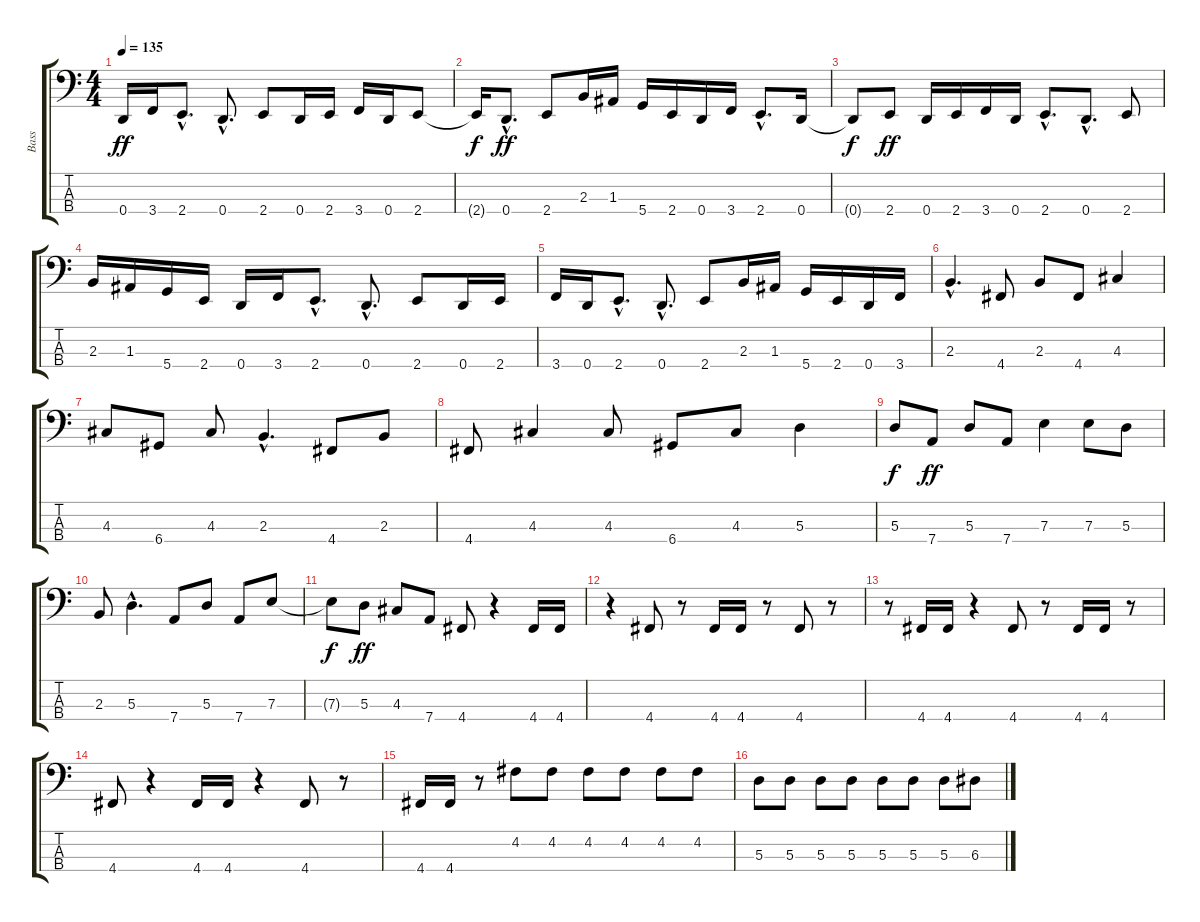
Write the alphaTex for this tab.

\track ("Bass" "Bass") {instrument electricbasspick}
\staff {score tabs}
\tuning (G2 D2 A1 D1) {hide}
\ts (4 4)
\tempo 135
\clef f4
\ks c
0.4.16{dy ff} 3.4.16 2.4{hac}.8{d} 0.4{hac}.8{d} 2.4.8 0.4.16 2.4.16 3.4.16 0.4.16 2.4.8 |
2.4{t}.16{dy f} 0.4{hac}.8{d dy ff} 2.4.8 2.3.16 1.3.16 5.4.16 2.4.16 0.4.16 3.4.16 2.4{hac}.8{d} 0.4.16 |
0.4{t}.8{dy f} 2.4.8{dy ff} 0.4.16 2.4.16 3.4.16 0.4.16 2.4{hac}.8{d} 0.4{hac}.8{d} 2.4.8 |
2.3.16 1.3.16 5.4.16 2.4.16 0.4.16 3.4.16 2.4{hac}.8{d} 0.4{hac}.8{d} 2.4.8 0.4.16 2.4.16 |
3.4.16 0.4.16 2.4{hac}.8{d} 0.4{hac}.8{d} 2.4.8 2.3.16 1.3.16 5.4.16 2.4.16 0.4.16 3.4.16 |
2.3{hac}.4{d} 4.4.8 2.3.8 4.4.8 4.3.4 |
4.3.8 6.4.8 4.3.8 2.3{hac}.4{d} 4.4.8 2.3.8 |
4.4.8 4.3.4 4.3.8 6.4.8 4.3.8 5.3.4 |
5.3.8{dy f} 7.4.8{dy ff} 5.3.8 7.4.8 7.3.4 7.3.8 5.3.8 |
2.3.8 5.3{hac}.4{d} 7.4.8 5.3.8 7.4.8 7.3.8 |
7.3{t}.8{dy f} 5.3.8{dy ff} 4.3.8 7.4.8 4.4.8 r.4 4.4.16 4.4.16 |
r.4 4.4.8 r.8 4.4.16 4.4.16 r.8 4.4.8 r.8 |
r.8 4.4.16 4.4.16 r.4 4.4.8 r.8 4.4.16 4.4.16 r.8 |
4.4.8 r.4 4.4.16 4.4.16 r.4 4.4.8 r.8 |
4.4.16 4.4.16 r.8 4.2.8 4.2.8 4.2.8 4.2.8 4.2.8 4.2.8 |
5.3.8 5.3.8 5.3.8 5.3.8 5.3.8 5.3.8 5.3.8 6.3.8
